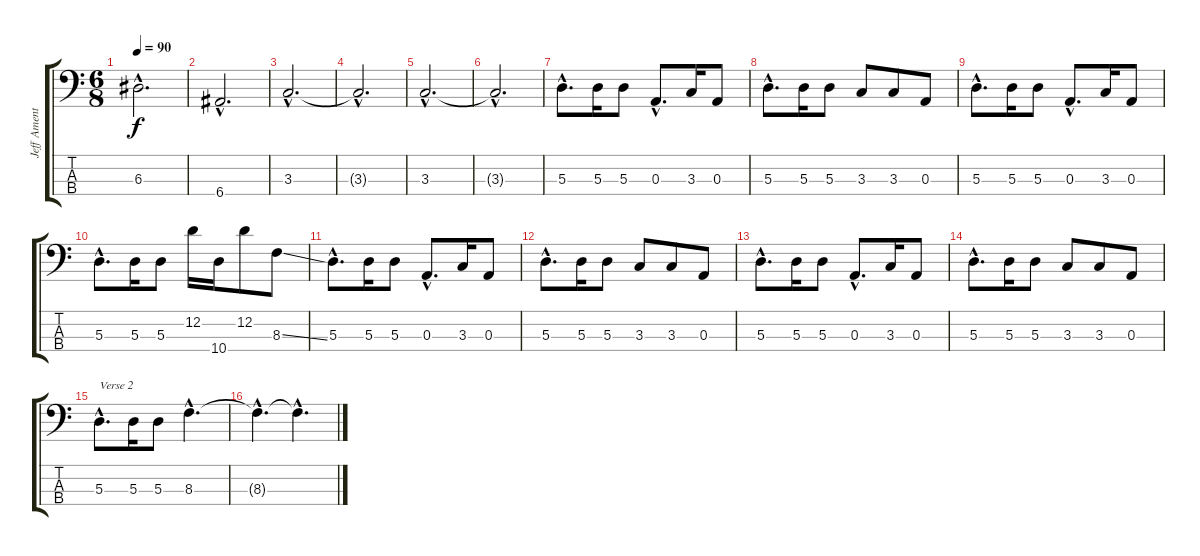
\track ("Jeff Ament" "Jeff Ament") {instrument electricbassfinger}
\staff {score tabs}
\tuning (G2 D2 A1 E1) {hide}
\ts (6 8)
\tempo 90
\clef f4
\ks c
6.3{hac}.2{d dy f} |
6.4{hac}.2{d} |
3.3{hac}.2{d} |
3.3{hac t}.2{d} |
3.3{hac}.2{d} |
3.3{hac t}.2{d} |
5.3{hac}.8{d} 5.3.16 5.3.8 0.3{hac}.8{d} 3.3.16 0.3.8 |
5.3{hac}.8{d} 5.3.16 5.3.8 3.3.8 3.3.8 0.3.8 |
5.3{hac}.8{d} 5.3.16 5.3.8 0.3{hac}.8{d} 3.3.16 0.3.8 |
5.3{hac}.8{d} 5.3.16 5.3.8 12.2.16 10.4.16 12.2.8 8.3{ss}.8 |
5.3{hac}.8{d} 5.3.16 5.3.8 0.3{hac}.8{d} 3.3.16 0.3.8 |
5.3{hac}.8{d} 5.3.16 5.3.8 3.3.8 3.3.8 0.3.8 |
5.3{hac}.8{d} 5.3.16 5.3.8 0.3{hac}.8{d} 3.3.16 0.3.8 |
5.3{hac}.8{d} 5.3.16 5.3.8 3.3.8 3.3.8 0.3.8 |
5.3{hac}.8{d txt "Verse 2"} 5.3.16 5.3.8 8.3{hac}.4{d} |
8.3{hac t}.4{d} 8.3{hac t}.4{d}
